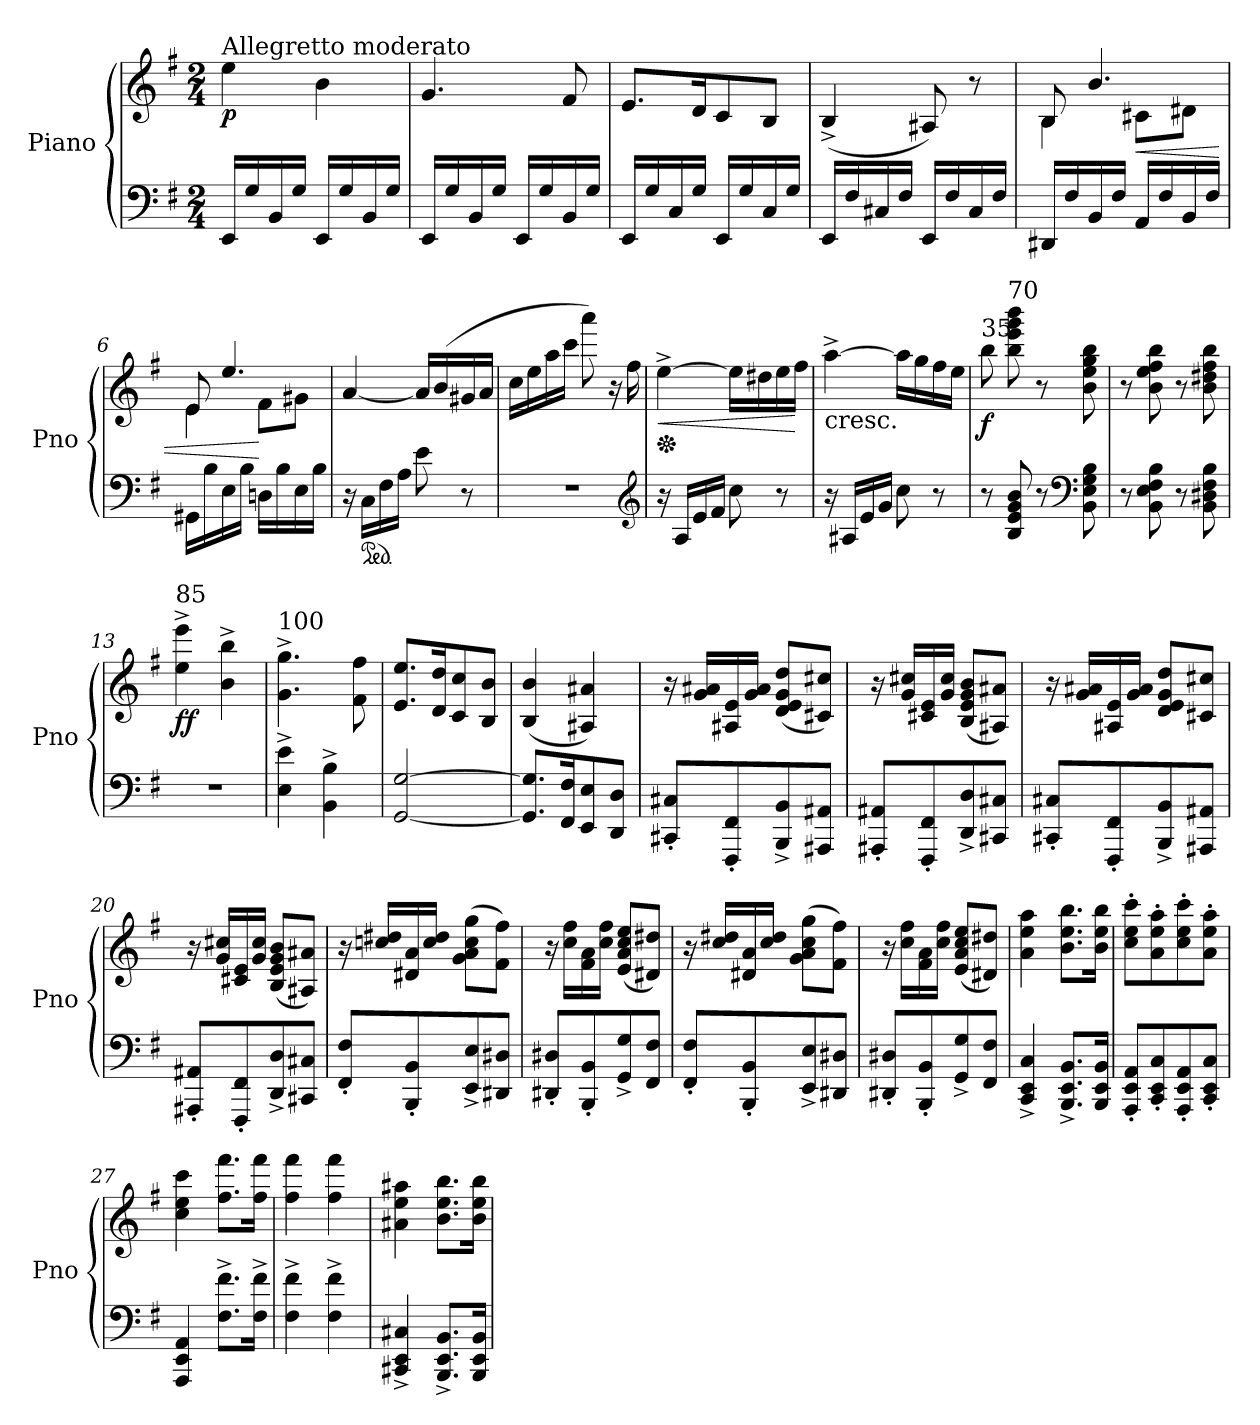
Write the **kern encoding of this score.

**kern	**kern	**dynam
*part1	*part1	*part1
*staff2	*staff1	*staff1/2
*I"Piano	*	*
*I'Pno	*	*
*clefF4	*clefG2	*
*k[f#]	*k[f#]	*
*G:	*G:	*
*M2/4	*M2/4	*
=1	=1	=1
!	!LO:TX:a:t=Allegretto moderato	!
!	!	!LO:DY:b
16EE/LL	4ee\	p
16G/	.	.
16BB/	.	.
16G/JJ	.	.
16EE/LL	4b\	.
16G/	.	.
16BB/	.	.
16G/JJ	.	.
=2	=2	=2
16EE/LL	4.g/	.
16G/	.	.
16BB/	.	.
16G/JJ	.	.
16EE/LL	.	.
16G/	.	.
16BB/	8f#/	.
16G/JJ	.	.
=3	=3	=3
16EE/LL	8.e/L	.
16G/	.	.
16C/	.	.
16G/JJ	16d/K	.
16EE/LL	8c/	.
16G/	.	.
16C/	8B/J	.
16G/JJ	.	.
=4	=4	=4
16EE/LL	(4B^/	.
16F#/	.	.
16C#X/	.	.
16F#/JJ	.	.
16EE/LL	8A#X/)	.
16F#/	.	.
16C#/	8r	.
16F#/JJ	.	.
=5	=5	=5
*	*^	*
16DD#X/LL	8B/	4B\	.
16F#/	.	.	.
16BB/	4.b/	.	.
16F#/JJ	.	.	.
!	!	!	!LO:HP:b
16AA/LL	.	8c#X\L	<
16F#/	.	.	.
16BB/	.	8d#X\J	.
16F#/JJ	.	.	.
!!LO:LB:g=z	!!
=6	=6	=6	=6
16GG#X\LL	8e/	4e\	.
16B\	.	.	.
16E\	4.ee/	.	.
16B\JJ	.	.	.
16Dn\LL	.	8f#\L	[
16B\	.	.	.
16E\	.	8g#X\J	.
16B\JJ	.	.	.
*	*v	*v	*
=7	=7	=7
16r	[4a/	.
*ped	*	*
16C\LL	.	.
16F#\	.	.
16A\JJ	.	.
8e\	16a/LL]	.
.	(16b/	.
8r	16g#X/	.
.	16a/JJ	.
=8	=8	=8
2r	16cc\LL	.
.	16ee\	.
.	16aa\	.
.	16ccc\JJ	.
.	8aaa\)	.
.	16r	.
.	16ff#\	.
*clefG2	*	*
=9	=9	=9
*	*Xped	*
!	!	!LO:HP:b
16r	[4ee^\	<
16A/LL	.	.
16e/	.	.
16f#/JJ	.	.
8cc\	16ee\LL]	.
.	16dd#X\	.
8r	16ee\	.
.	16ff#\JJ	[
=10	=10	=10
!	!LO:TX:b:t=cresc.	!
16r	[4aa^\	.
16A#X/LL	.	.
16e/	.	.
16g/JJ	.	.
8cc\	16aa\LL]	.
.	16gg\	.
8r	16ff#\	.
.	16ee\JJ	.
=11	=11	=11
!	!LO:TX:a:t=35	!
!	!	!LO:DY:b
8r	8bb\	f
!	!LO:TX:a:t=70	!
8B/ 8e/ 8g/ 8b/	8bb\ 8eee\ 8ggg\ 8bbb\	.
8r	8r	.
*clefF4	*	*
8BB\ 8E\ 8G\ 8B\	8b\ 8ee\ 8gg\ 8bb\	.
!!LO:LB:g=z
=12	=12	=12
8r	8r	.
8BB\ 8E\ 8F#\ 8B\	8b\ 8ee\ 8ff#\ 8bb\	.
8r	8r	.
8BB\ 8D#X\ 8F#\ 8B\	8b\ 8dd#X\ 8ff#\ 8bb\	.
=13	=13	=13
!	!LO:TX:a:t=85	!
!	!	!LO:DY:b
2r	4ee\^ 4eee\^	ff
.	4b\^ 4bb\^	.
=14	=14	=14
!	!LO:TX:a:t=100	!
4E\^ 4e\^	4.g\^ 4.gg\^	.
4BB\^ 4B\^	.	.
.	8f#\ 8ff#\	.
=15	=15	=15
[2GG/ [2G/	8.e/ 8.ee/L	.
.	16d/ 16dd/K	.
.	8c/ 8cc/	.
.	8B/ 8b/J	.
=16	=16	=16
8.GG/] 8.G/]L	(4B/ 4b/	.
16FF#/ 16F#/K	.	.
8EE/ 8E/	4A#X/ 4a#X/)	.
8DD/ 8D/J	.	.
=17	=17	=17
8CC#X/' 8C#X/'L	16r	.
.	16g/ 16a#X/LL	.
8FFF#/' 8FF#/'	16A#X/ 16e/	.
.	16g/ 16a#/JJ	.
8BBB/^ 8BB/^	(8d/ 8e/ 8g/ 8dd/L	.
8AAA#X/ 8AA#X/J	8c#X/ 8cc#X/J)	.
=18	=18	=18
8AAA#X/' 8AA#X/'L	16r	.
.	16g/ 16cc#X/LL	.
8FFF#/' 8FF#/'	16c#X/ 16e/	.
.	16g/ 16cc#/JJ	.
8DD/^ 8D/^	(8B/ 8e/ 8g/ 8b/L	.
8CC#X/ 8C#X/J	8A#X/ 8a#X/J)	.
=19	=19	=19
8CC#X/' 8C#X/'L	16r	.
.	16g/ 16a#X/LL	.
8FFF#/' 8FF#/'	16A#X/ 16e/	.
.	16g/ 16a#/JJ	.
8BBB/^ 8BB/^	8d/ 8e/ 8g/ 8dd/L	.
8AAA#X/ 8AA#X/J	8c#X/ 8cc#X/J	.
!!LO:LB:g=z
=20	=20	=20
8AAA#X/' 8AA#X/'L	16r	.
.	16g/ 16cc#X/LL	.
8FFF#/' 8FF#/'	16c#X/ 16e/	.
.	16g/ 16cc#/JJ	.
8DD/^ 8D/^	(8B/ 8e/ 8g/ 8b/L	.
8CC#X/ 8C#X/J	8A#X/ 8a#X/J)	.
=21	=21	=21
8FF#/' 8F#/'L	16r	.
.	16ccn/ 16dd#X/LL	.
8BBB/' 8BB/'	16d#X/ 16a/	.
.	16cc/ 16dd#/JJ	.
8EE/^ 8E/^	(8g\ 8a\ 8cc\ 8gg\L	.
8DD#X/ 8D#X/J	8f#\ 8ff#\J)	.
=22	=22	=22
8DD#X/' 8D#X/'L	16r	.
.	16cc\ 16ff#\LL	.
8BBB/' 8BB/'	16f#\ 16a\	.
.	16cc\ 16ff#\JJ	.
8GG/^ 8G/^	(8e/ 8a/ 8cc/ 8ee/L	.
8FF#/ 8F#/J	8d#X/ 8dd#X/J)	.
=23	=23	=23
8FF#/' 8F#/'L	16r	.
.	16cc/ 16dd#X/LL	.
8BBB/' 8BB/'	16d#X/ 16a/	.
.	16cc/ 16dd#/JJ	.
8EE/^ 8E/^	(8g\ 8a\ 8cc\ 8gg\L	.
8DD#X/ 8D#X/J	8f#\ 8ff#\J)	.
=24	=24	=24
8DD#X/' 8D#X/'L	16r	.
.	16cc\ 16ff#\LL	.
8BBB/' 8BB/'	16f#\ 16a\	.
.	16cc\ 16ff#\JJ	.
8GG/^ 8G/^	(8e/ 8a/ 8cc/ 8ee/L	.
8FF#/ 8F#/J	8d#X/ 8dd#X/J)	.
=25	=25	=25
4CC/^ 4EE/^ 4C/^	4a\ 4ee\ 4aa\	.
8.BBB/^ 8.EE/^ 8.BB/^L	8.b\ 8.ee\ 8.bb\L	.
16BBB/ 16EE/ 16BB/Jk	16b\ 16ee\ 16bb\Jk	.
=26	=26	=26
8AAA/' 8EE/' 8AA/'L	8cc\' 8ee\' 8ccc\'L	.
8CC/' 8EE/' 8C/'	8a\' 8ee\' 8aa\'	.
8AAA/' 8EE/' 8AA/'	8cc\' 8ee\' 8ccc\'	.
8CC/' 8EE/' 8C/'J	8a\' 8ee\' 8aa\'J	.
!!LO:LB:g=z
=27	=27	=27
4AAA/ 4EE/ 4AA/	4cc\ 4ee\ 4ccc\	.
8.F#\^ 8.f#\^L	8.ff#\ 8.fff#\L	.
16F#\^ 16f#\^Jk	16ff#\ 16fff#\Jk	.
=28	=28	=28
4F#\^ 4f#\^	4ff#\ 4fff#\	.
4F#\^ 4f#\^	4ff#\ 4fff#\	.
=29	=29	=29
4CC#X/^ 4EE/^ 4C#X/^	4a#X\ 4ee\ 4aa#X\	.
8.BBB/^ 8.EE/^ 8.BB/^L	8.b\ 8.ee\ 8.bb\L	.
16BBB/ 16EE/ 16BB/Jk	16b\ 16ee\ 16bb\Jk	.
=	=	=
*-	*-	*-
